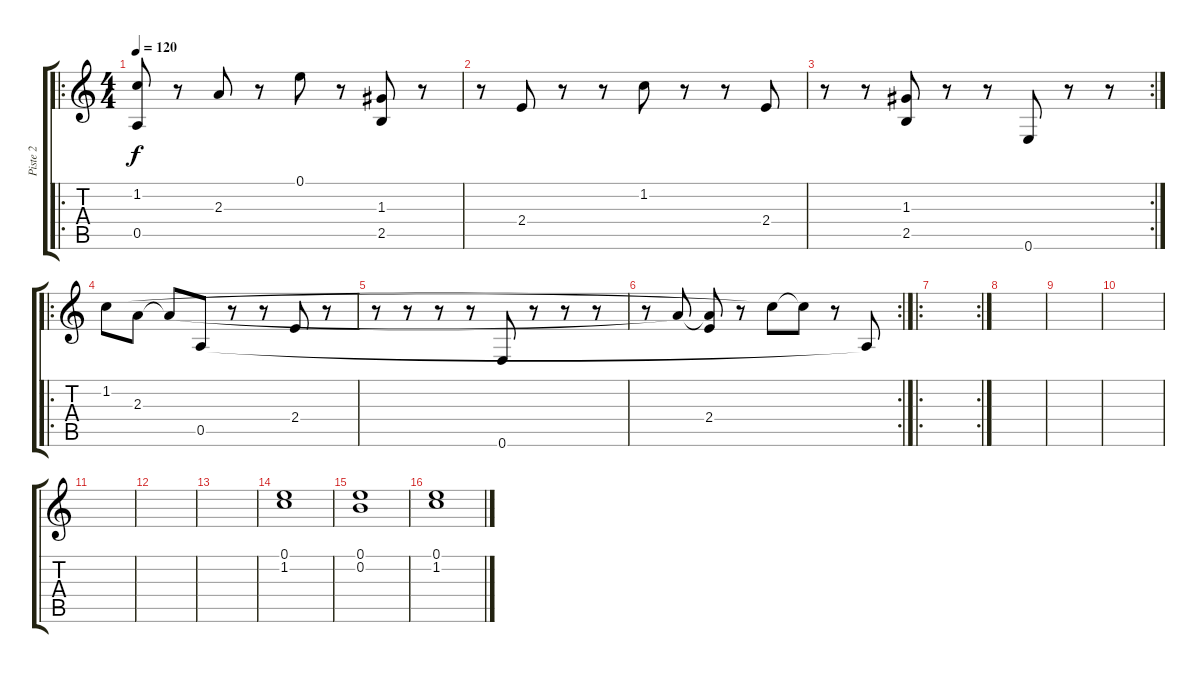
\track ("Piste 2" "Piste 2") {instrument acousticguitarsteel}
\staff {score tabs}
\tuning (E4 B3 G3 D3 A2 E2) {hide}
\ro
\ts (4 4)
\tempo 120
\clef g2
\ks c
(1.2 0.5).8{dy f instrument acousticgrandpiano} r.8 2.3.8 r.8 0.1.8 r.8 (1.3 2.5).8 r.8 |
r.8 2.4.8 r.8 r.8 1.2.8 r.8 r.8 2.4.8 |
\rc 2
r.8 r.8 (1.3 2.5).8 r.8 r.8 0.6.8 r.8 r.8 |
\ro
1.2.8{instrument voiceoohs} 2.3.8 2.3{t}.8 0.5.8 r.8 r.8 2.4.8 r.8 |
r.8 r.8 r.8 r.8 0.6.8 r.8 r.8 r.8 |
\rc 2
r.8 2.3{t}.8 (2.3{t} 2.4).8 r.8 1.2{t}.8 1.2{t}.8 r.8 0.5{t}.8 |
\ro
\rc 2
|
|
|
|
|
|
|
(0.1 1.2).1 |
(0.1 0.2).1 |
(0.1 1.2).1
